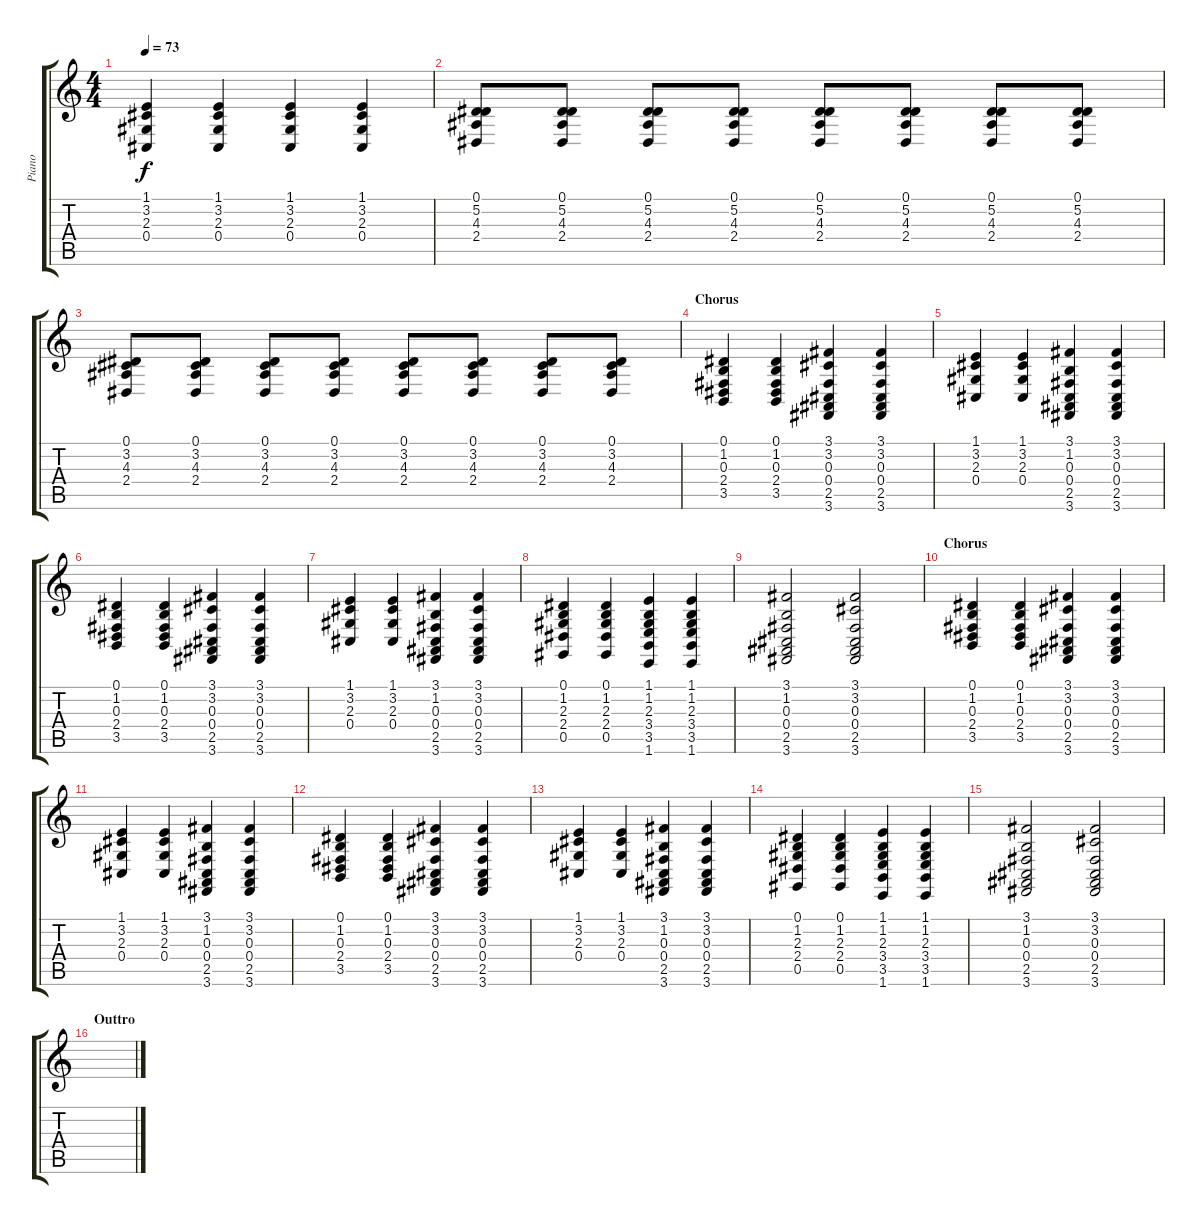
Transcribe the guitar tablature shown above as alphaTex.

\track ("Piano" "Piano") {instrument acousticgrandpiano}
\staff {score tabs}
\tuning (Eb4 Bb3 Gb3 Db3 Ab2 Eb2) {hide}
\ts (4 4)
\tempo 73
\clef g2
\ks c
(1.1 3.2 2.3 0.4).4{dy f} (1.1 3.2 2.3 0.4).4 (1.1 3.2 2.3 0.4).4 (1.1 3.2 2.3 0.4).4 |
(0.1 5.2 4.3 2.4).8 (0.1 5.2 4.3 2.4).8 (0.1 5.2 4.3 2.4).8 (0.1 5.2 4.3 2.4).8 (0.1 5.2 4.3 2.4).8 (0.1 5.2 4.3 2.4).8 (0.1 5.2 4.3 2.4).8 (0.1 5.2 4.3 2.4).8 |
(0.1 3.2 4.3 2.4).8 (0.1 3.2 4.3 2.4).8 (0.1 3.2 4.3 2.4).8 (0.1 3.2 4.3 2.4).8 (0.1 3.2 4.3 2.4).8 (0.1 3.2 4.3 2.4).8 (0.1 3.2 4.3 2.4).8 (0.1 3.2 4.3 2.4).8 |
\section ("" "Chorus")
(0.1 1.2 0.3 2.4 3.5).4 (0.1 1.2 0.3 2.4 3.5).4 (3.1 3.2 0.3 0.4 2.5 3.6).4 (3.1 3.2 0.3 0.4 2.5 3.6).4 |
(1.1 3.2 2.3 0.4).4 (1.1 3.2 2.3 0.4).4 (3.1 1.2 0.3 0.4 2.5 3.6).4 (3.1 3.2 0.3 0.4 2.5 3.6).4 |
(0.1 1.2 0.3 2.4 3.5).4 (0.1 1.2 0.3 2.4 3.5).4 (3.1 3.2 0.3 0.4 2.5 3.6).4 (3.1 3.2 0.3 0.4 2.5 3.6).4 |
(1.1 3.2 2.3 0.4).4 (1.1 3.2 2.3 0.4).4 (3.1 1.2 0.3 0.4 2.5 3.6).4 (3.1 3.2 0.3 0.4 2.5 3.6).4 |
(0.1 1.2 2.3 2.4 0.5).4 (0.1 1.2 2.3 2.4 0.5).4 (1.1 1.2 2.3 3.4 3.5 1.6).4 (1.1 1.2 2.3 3.4 3.5 1.6).4 |
(3.1 1.2 0.3 0.4 2.5 3.6).2 (3.1 3.2 0.3 0.4 2.5 3.6).2 |
\section ("" "Chorus")
(0.1 1.2 0.3 2.4 3.5).4 (0.1 1.2 0.3 2.4 3.5).4 (3.1 3.2 0.3 0.4 2.5 3.6).4 (3.1 3.2 0.3 0.4 2.5 3.6).4 |
(1.1 3.2 2.3 0.4).4 (1.1 3.2 2.3 0.4).4 (3.1 1.2 0.3 0.4 2.5 3.6).4 (3.1 3.2 0.3 0.4 2.5 3.6).4 |
(0.1 1.2 0.3 2.4 3.5).4 (0.1 1.2 0.3 2.4 3.5).4 (3.1 3.2 0.3 0.4 2.5 3.6).4 (3.1 3.2 0.3 0.4 2.5 3.6).4 |
(1.1 3.2 2.3 0.4).4 (1.1 3.2 2.3 0.4).4 (3.1 1.2 0.3 0.4 2.5 3.6).4 (3.1 3.2 0.3 0.4 2.5 3.6).4 |
(0.1 1.2 2.3 2.4 0.5).4 (0.1 1.2 2.3 2.4 0.5).4 (1.1 1.2 2.3 3.4 3.5 1.6).4 (1.1 1.2 2.3 3.4 3.5 1.6).4 |
(3.1 1.2 0.3 0.4 2.5 3.6).2 (3.1 3.2 0.3 0.4 2.5 3.6).2 |
\section ("" "Outtro")
